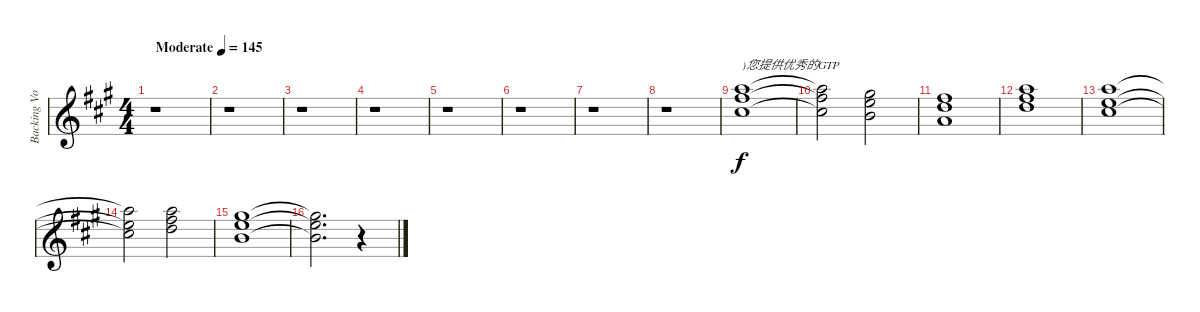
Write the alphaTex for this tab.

\track ("Backing Vocals" "Backing Vo") {instrument choiraahs}
\staff {score}
\tuning (E5 B4 G4 D4 A3 E3) {hide}
\ts (4 4)
\tempo (145 "Moderate")
\clef g2
\ks f#minor
r.1{dy f instrument choiraahs} |
r.1 |
r.1 |
r.1 |
r.1 |
r.1 |
r.1 |
r.1 |
(2.1 2.2 14.3).1{txt ")您提供优秀的GTP"} |
(2.1{t} 2.2{t} 14.3{t}).2 (0.1 0.2 13.3).2 |
(2.1 3.2 2.3).1 |
(2.1 3.2 14.3).1 |
(0.1 2.2 14.3).1 |
(0.1{t} 2.2{t} 14.3{t}).2 (2.1 3.2 14.3).2 |
(0.1 0.2 13.3).1 |
(0.1{t} 0.2{t} 13.3{t}).2{d} r.4
